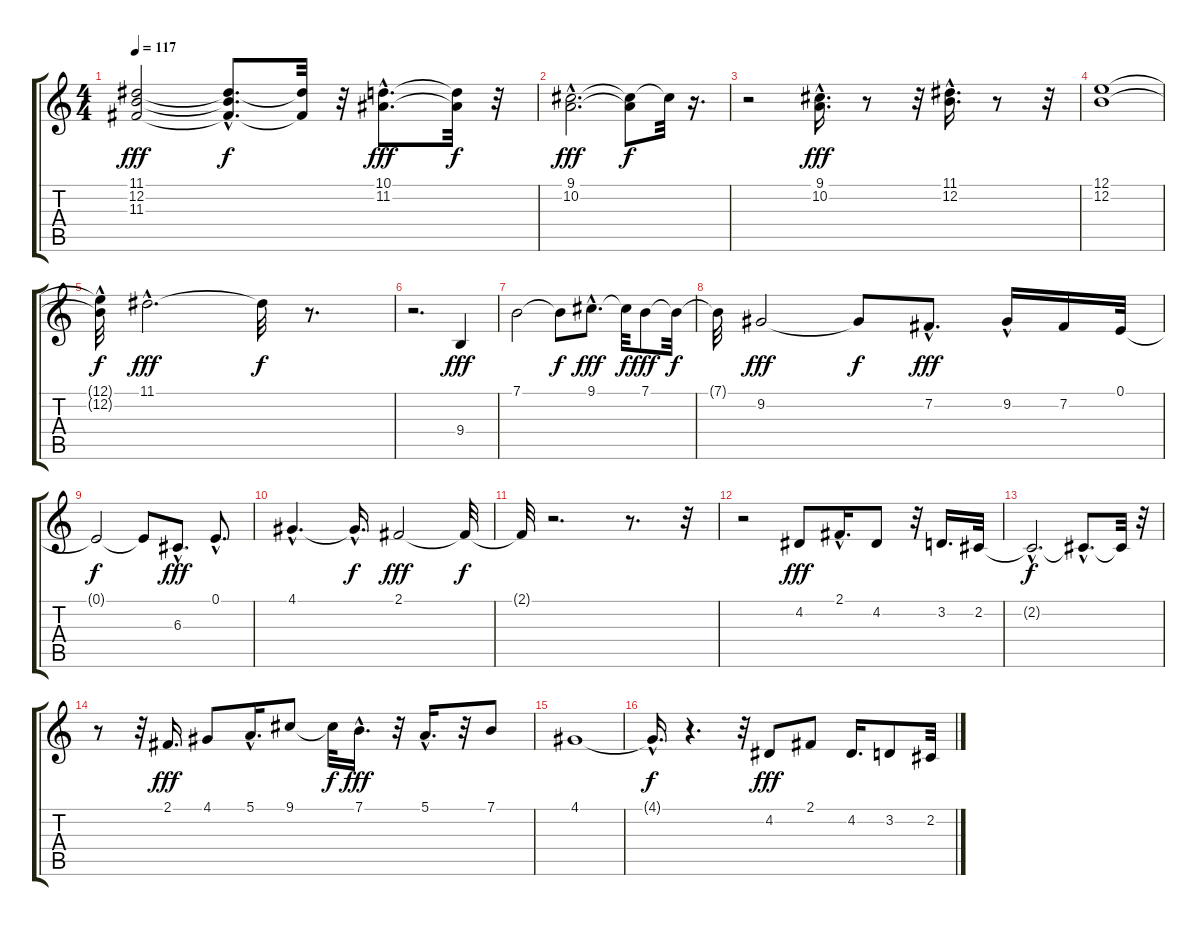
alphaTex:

\track "" {instrument oboe}
\staff {score tabs}
\tuning (E4 B3 G3 D3 A2 E2) {hide}
\ts (4 4)
\tempo 117
\clef g2
\ks c
(11.1 12.2 11.3).2{dy fff} (11.1{hac t} 12.2{hac t} 11.3{hac t}).8{d dy f} (11.1{t} 11.3{t}).32 r.32 (10.1{hac} 11.2{hac}).8{d dy fff} (10.1{t} 11.2{t}).32{dy f} r.32 |
(9.1{hac} 10.2{hac}).2{d dy fff} (9.1{t} 10.2{t}).8{dy f} 9.1{t}.32 r.16{d} |
r.2 (9.1{hac} 10.2{hac}).16{d dy fff} r.8 r.32 (11.1{hac} 12.2{hac}).16{d} r.8 r.32 |
(12.1 12.2).1 |
(12.1{t} 12.2{hac t}).32{dy f} 11.1{hac}.2{d dy fff} 11.1{t}.32{dy f} r.8{d} |
r.2{d} 9.4.4{dy fff} |
7.1.2 7.1{t}.8{dy f} 9.1{hac}.8{d dy fff} 9.1{t}.32{dy f} 7.1.8{dy fff} 7.1{t}.32{dy f} |
7.1{t}.32 9.2.2{dy fff} 9.2{t}.8{dy f} 7.2{hac}.8{d dy fff} 9.2{hac}.16 7.2.16 0.1.32 |
0.1{t}.2{dy f} 0.1{t}.8 6.3{hac}.8{d dy fff} 0.1{hac}.8{d} |
4.1{hac}.4{d} 4.1{hac t}.16{d dy f} 2.1.2{dy fff} 2.1{t}.32{dy f} |
2.1{t}.32 r.2{d} r.8{d} r.32 |
r.2 4.2.8{dy fff} 2.1{hac}.16{d} 4.2.8 r.32 3.2.16{d} 2.2.32 |
2.2{hac t}.2{d dy f} 2.2{hac t}.8{d} 2.2{t}.32 r.32 |
r.8 r.32 2.1.16{d dy fff} 4.1.8 5.1{hac}.16{d} 9.1.8 9.1{t}.32{dy f} 7.1{hac}.16{d dy fff} r.32 5.1{hac}.16{d} r.32 7.1.8 |
4.1.1 |
4.1{hac t}.16{d dy f} r.4{d} r.32 4.2.8{dy fff} 2.1.8 4.2.16{d} 3.2.8 2.2.32
